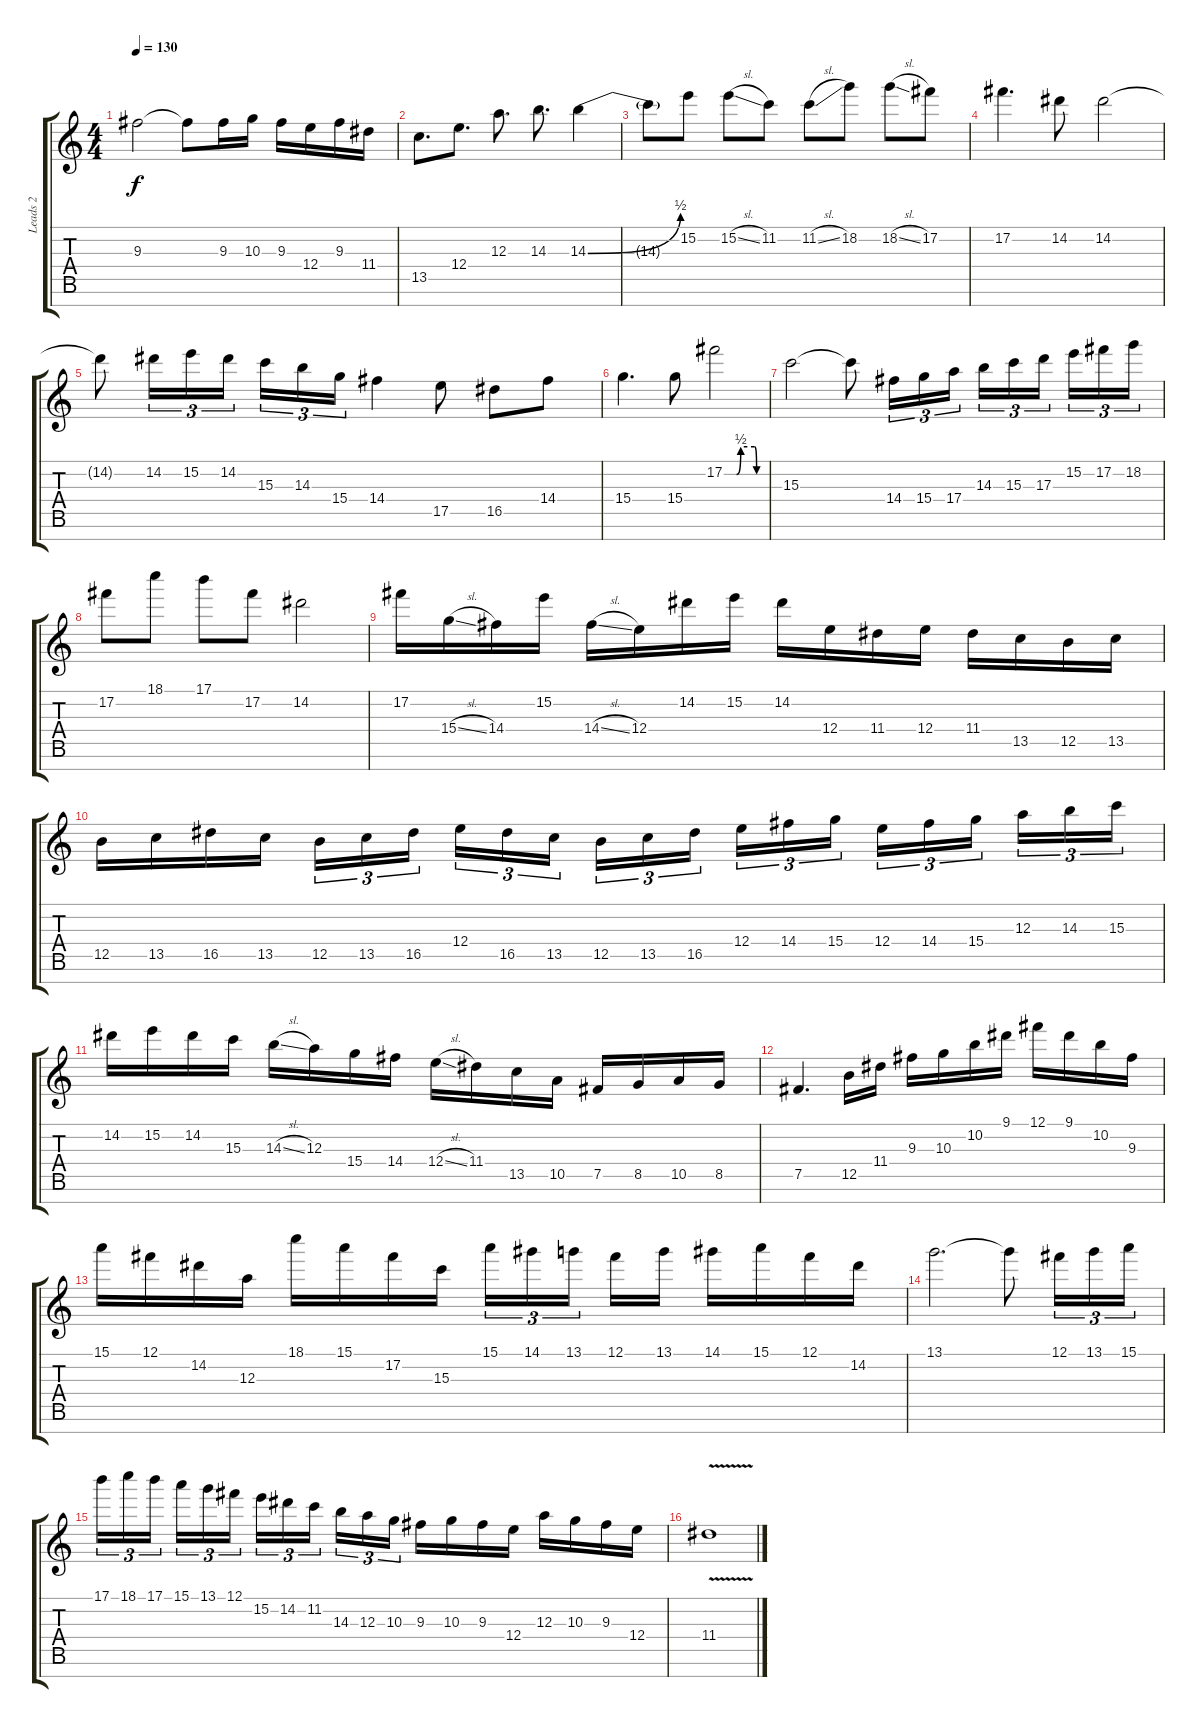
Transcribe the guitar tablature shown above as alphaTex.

\track ("Leads 2" "Leads 2") {instrument overdrivenguitar}
\staff {score tabs}
\tuning (Gb4 Db4 A3 E3 B2 Gb2 B1) {hide}
\ts (4 4)
\tempo 130
\clef g2
\ks c
9.3{t}.2{dy f} 9.3{t}.8 9.3.16 10.3.16 9.3.16 12.4.16 9.3.16 11.4.16 |
13.5.8{d} 12.4.8{d} 12.3.8{d} 14.3.8{d} 14.3{be (bend 0 0 60 2)}.4 |
14.3{t}.8 15.2.8 15.2{sl}.8 11.2.8 11.2{sl}.8 18.2.8 18.2{sl}.8 17.2.8 |
17.2.4{d} 14.2.8 14.2.2 |
14.2{t}.8 14.2.16{tu (3 2)} 15.2.16{tu (3 2)} 14.2.16{tu (3 2)} 15.3.16{tu (3 2)} 14.3.16{tu (3 2)} 15.4.16{tu (3 2)} 14.4.4 17.5.8 16.5.8 14.4.8 |
15.4.4{d} 15.4.8 17.2{be (custom 0 0 18 0 24 2 44 2 47 0 60 0)}.2 |
15.3.2 15.3{t}.8 14.4.16{tu (3 2)} 15.4.16{tu (3 2)} 17.4.16{tu (3 2)} 14.3.16{tu (3 2)} 15.3.16{tu (3 2)} 17.3.16{tu (3 2) beam splitsecondary} 15.2.16{tu (3 2)} 17.2.16{tu (3 2)} 18.2.16{tu (3 2)} |
17.2.8 18.1.8 17.1.8 17.2.8 14.2.2 |
17.2.16 15.4{sl}.16 14.4.16 15.2.16 14.4{sl}.16 12.4.16 14.2.16 15.2.16 14.2.16 12.4.16 11.4.16 12.4.16 11.4.16 13.5.16 12.5.16 13.5.16 |
12.5.16 13.5.16 16.5.16 13.5.16 12.5.16{tu (3 2)} 13.5.16{tu (3 2)} 16.5.16{tu (3 2) beam splitsecondary} 12.4.16{tu (3 2)} 16.5.16{tu (3 2)} 13.5.16{tu (3 2)} 12.5.16{tu (3 2)} 13.5.16{tu (3 2)} 16.5.16{tu (3 2) beam splitsecondary} 12.4.16{tu (3 2)} 14.4.16{tu (3 2)} 15.4.16{tu (3 2)} 12.4.16{tu (3 2)} 14.4.16{tu (3 2)} 15.4.16{tu (3 2) beam splitsecondary} 12.3.16{tu (3 2)} 14.3.16{tu (3 2)} 15.3.16{tu (3 2)} |
14.2.16 15.2.16 14.2.16 15.3.16 14.3{sl}.16 12.3.16 15.4.16 14.4.16 12.4{sl}.16 11.4.16 13.5.16 10.5.16 7.5.16 8.5.16 10.5.16 8.5.16 |
7.5.4{d} 12.5.16 11.4.16 9.3.16 10.3.16 10.2.16 9.1.16 12.1.16 9.1.16 10.2.16 9.3.16 |
15.1.16 12.1.16 14.2.16 12.3.16 18.1.16 15.1.16 17.2.16 15.3.16 15.1.16{tu (3 2)} 14.1.16{tu (3 2)} 13.1.16{tu (3 2) beam splitsecondary} 12.1.16 13.1.16 14.1.16 15.1.16 12.1.16 14.2.16 |
13.1.2{d} 13.1{t}.8 12.1.16{tu (3 2)} 13.1.16{tu (3 2)} 15.1.16{tu (3 2)} |
17.1.16{tu (3 2)} 18.1.16{tu (3 2)} 17.1.16{tu (3 2) beam splitsecondary} 15.1.16{tu (3 2)} 13.1.16{tu (3 2)} 12.1.16{tu (3 2)} 15.2.16{tu (3 2)} 14.2.16{tu (3 2)} 11.2.16{tu (3 2) beam splitsecondary} 14.3.16{tu (3 2)} 12.3.16{tu (3 2)} 10.3.16{tu (3 2)} 9.3.16 10.3.16 9.3.16 12.4.16 12.3.16 10.3.16 9.3.16 12.4.16 |
11.4{v}.1
